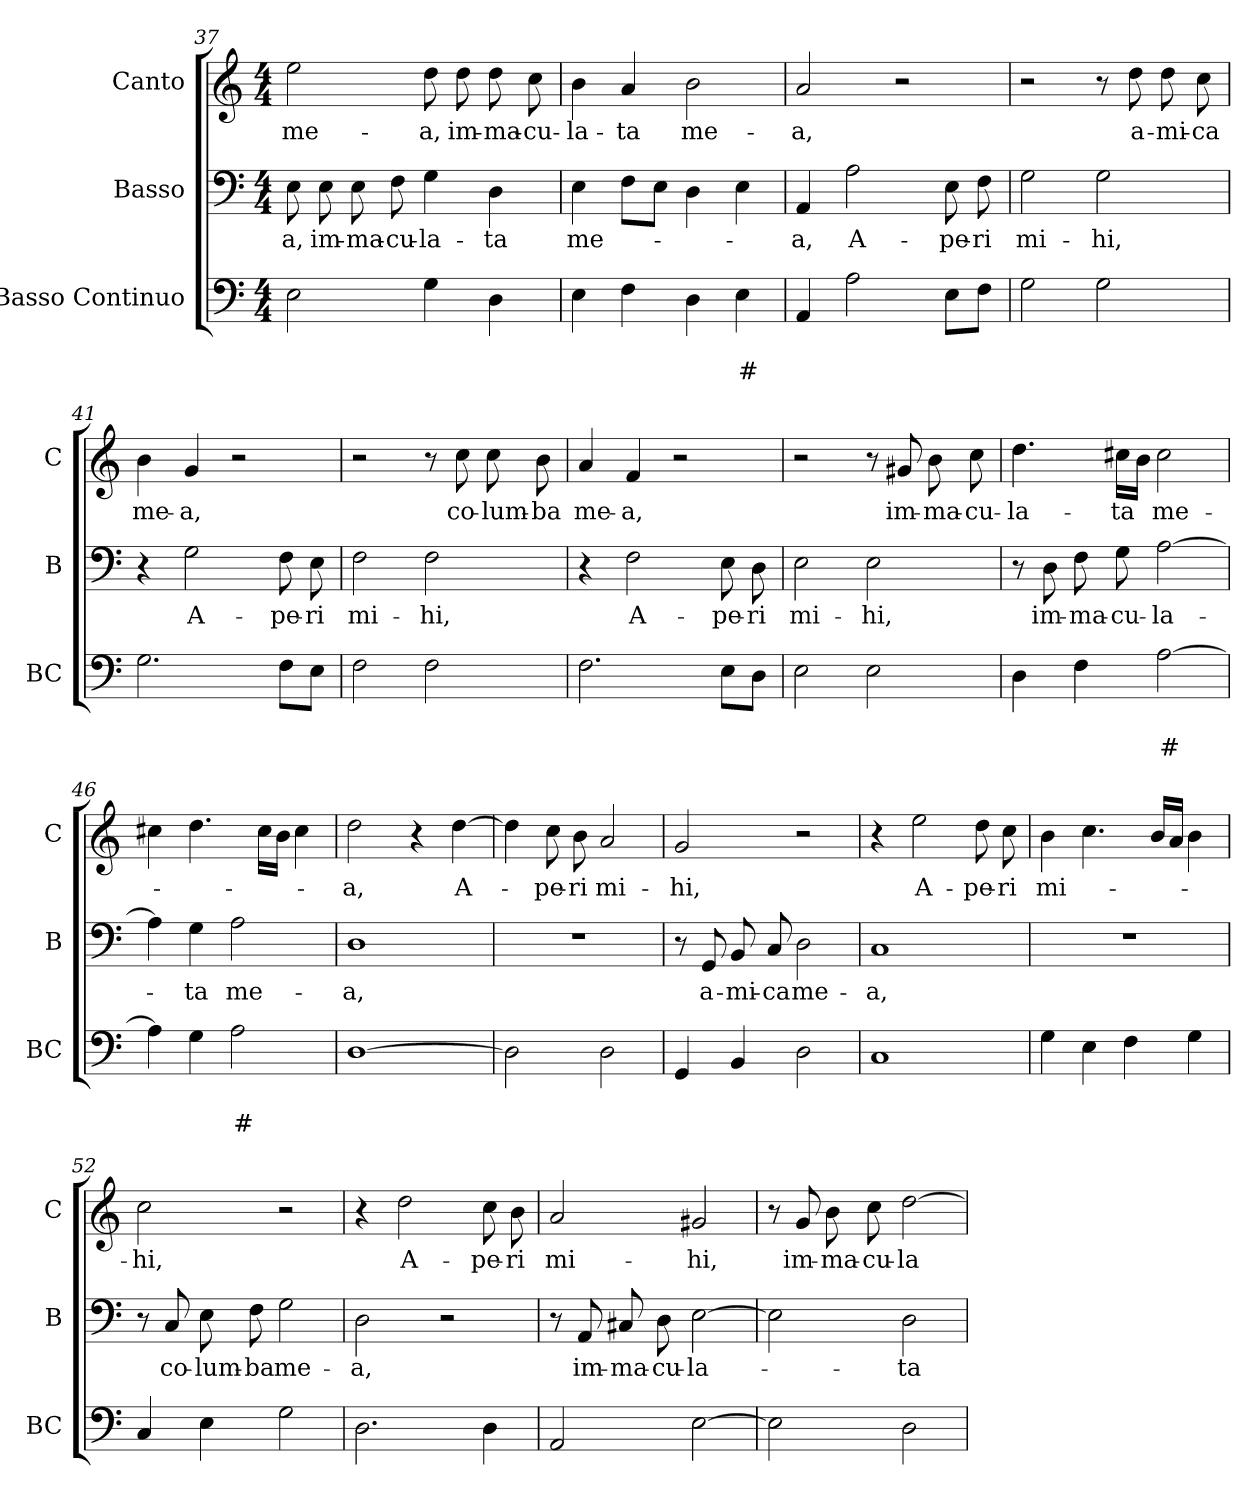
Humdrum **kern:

**kern	**text	**text	**kern	**text	**kern	**text
*part3	*part3	*part3	*part2	*part2	*part1	*part1
*staff3	*staff3	*staff3	*staff2	*staff2	*staff1	*staff1
*I"Basso Continuo	*	*	*I"Basso	*	*I"Canto	*
*I'BC	*	*	*I'B	*	*I'C	*
*clefF4	*	*	*clefF4	*	*clefG2	*
*k[]	*	*	*k[]	*	*k[]	*
*C:	*	*	*C:	*	*C:	*
*M4/4	*	*	*M4/4	*	*M4/4	*
=37	=37	=37	=37	=37	=37	=37
!	!	!	!	!LO:LY:b	!	!LO:LY:b
2E\	.	.	8E\	-a,	2ee\	me-
!	!	!	!	!LO:LY:b	!	!
.	.	.	8E\	im-	.	.
!	!	!	!	!LO:LY:b	!	!
.	.	.	8E\	-ma-	.	.
!	!	!	!	!LO:LY:b	!	!
.	.	.	8F\	-cu-	.	.
!	!	!	!	!LO:LY:b	!	!LO:LY:b
4G\	.	.	4G\	-la-	8dd\	-a,
!	!	!	!	!	!	!LO:LY:b
.	.	.	.	.	8dd\	im-
!	!	!	!	!LO:LY:b	!	!LO:LY:b
4D\	.	.	4D\	-ta	8dd\	-ma-
!	!	!	!	!	!	!LO:LY:b
.	.	.	.	.	8cc\	-cu-
=38	=38	=38	=38	=38	=38	=38
!	!	!	!	!LO:LY:b	!	!LO:LY:b
4E\	.	.	4E\	me-	4b\	-la-
!	!	!	!	!	!	!LO:LY:b
4F\	.	.	8F\L	.	4a/	-ta
.	.	.	8E\J	.	.	.
!	!	!	!	!	!	!LO:LY:b
4D\	.	.	4D\	.	2b\	me-
!	!	!LO:LY:b	!	!	!	!
4E\	.	#	4E\	.	.	.
=39	=39	=39	=39	=39	=39	=39
!	!	!	!	!LO:LY:b	!	!LO:LY:b
4AA/	.	.	4AA/	-a,	2a/	-a,
!	!	!	!	!LO:LY:b	!	!
2A\	.	.	2A\	A-	.	.
.	.	.	.	.	2r	.
!	!	!	!	!LO:LY:b	!	!
8E\L	.	.	8E\	-pe-	.	.
!	!	!	!	!LO:LY:b	!	!
8F\J	.	.	8F\	-ri	.	.
=40	=40	=40	=40	=40	=40	=40
!	!	!	!	!LO:LY:b	!	!
2G\	.	.	2G\	mi-	2r	.
!	!	!	!	!LO:LY:b	!	!
2G\	.	.	2G\	-hi,	8r	.
!	!	!	!	!	!	!LO:LY:b
.	.	.	.	.	8dd\	a-
!	!	!	!	!	!	!LO:LY:b
.	.	.	.	.	8dd\	-mi-
!	!	!	!	!	!	!LO:LY:b
.	.	.	.	.	8cc\	-ca
!!LO:LB:g=z
=41	=41	=41	=41	=41	=41	=41
!	!	!	!	!	!	!LO:LY:b
2.G\	.	.	4r	.	4b\	me-
!	!	!	!	!LO:LY:b	!	!LO:LY:b
.	.	.	2G\	A-	4g/	-a,
.	.	.	.	.	2r	.
!	!	!	!	!LO:LY:b	!	!
8F\L	.	.	8F\	-pe-	.	.
!	!	!	!	!LO:LY:b	!	!
8E\J	.	.	8E\	-ri	.	.
=42	=42	=42	=42	=42	=42	=42
!	!	!	!	!LO:LY:b	!	!
2F\	.	.	2F\	mi-	2r	.
!	!	!	!	!LO:LY:b	!	!
2F\	.	.	2F\	-hi,	8r	.
!	!	!	!	!	!	!LO:LY:b
.	.	.	.	.	8cc\	co-
!	!	!	!	!	!	!LO:LY:b
.	.	.	.	.	8cc\	-lum-
!	!	!	!	!	!	!LO:LY:b
.	.	.	.	.	8b\	-ba
=43	=43	=43	=43	=43	=43	=43
!	!	!	!	!	!	!LO:LY:b
2.F\	.	.	4r	.	4a/	me-
!	!	!	!	!LO:LY:b	!	!LO:LY:b
.	.	.	2F\	A-	4f/	-a,
.	.	.	.	.	2r	.
!	!	!	!	!LO:LY:b	!	!
8E\L	.	.	8E\	-pe-	.	.
!	!	!	!	!LO:LY:b	!	!
8D\J	.	.	8D\	-ri	.	.
=44	=44	=44	=44	=44	=44	=44
!	!	!	!	!LO:LY:b	!	!
2E\	.	.	2E\	mi-	2r	.
!	!	!	!	!LO:LY:b	!	!
2E\	.	.	2E\	-hi,	8r	.
!	!	!	!	!	!	!LO:LY:b
.	.	.	.	.	8g#X/	im-
!	!	!	!	!	!	!LO:LY:b
.	.	.	.	.	8b\	-ma-
!	!	!	!	!	!	!LO:LY:b
.	.	.	.	.	8cc\	-cu-
=45	=45	=45	=45	=45	=45	=45
!	!	!	!	!	!	!LO:LY:b
4D\	.	.	8r	.	4.dd\	-la-
!	!	!	!	!LO:LY:b	!	!
.	.	.	8D\	im-	.	.
!	!	!	!	!LO:LY:b	!	!
4F\	.	.	8F\	-ma-	.	.
!	!	!	!	!LO:LY:b	!	!LO:LY:b
.	.	.	8G\	-cu-	16cc#X\LL	-ta
.	.	.	.	.	16b\JJ	.
!	!	!LO:LY:b	!	!LO:LY:b	!	!LO:LY:b
[2A\	.	#	[2A\	-la-	2cc#\	me-
=46	=46	=46	=46	=46	=46	=46
4A\]	.	.	4A\]	.	4cc#X\	.
!	!	!	!	!LO:LY:b	!	!
4G\	.	.	4G\	-ta	4.dd\	.
!	!	!LO:LY:b	!	!LO:LY:b	!	!
2A\	.	#	2A\	me-	.	.
.	.	.	.	.	16cc#\LL	.
.	.	.	.	.	16b\JJ	.
.	.	.	.	.	4cc#\	.
!!LO:PB:g=z
=47	=47	=47	=47	=47	=47	=47
!	!	!	!	!LO:LY:b	!	!LO:LY:b
[1D	.	.	1D	-a,	2dd\	-a,
.	.	.	.	.	4r	.
!	!	!	!	!	!	!LO:LY:b
.	.	.	.	.	[4dd\	A-
=48	=48	=48	=48	=48	=48	=48
2D\]	.	.	1r	.	4dd\]	.
!	!	!	!	!	!	!LO:LY:b
.	.	.	.	.	8cc\	-pe-
!	!	!	!	!	!	!LO:LY:b
.	.	.	.	.	8b\	-ri
!	!	!	!	!	!	!LO:LY:b
2D\	.	.	.	.	2a/	mi-
=49	=49	=49	=49	=49	=49	=49
!	!	!	!	!	!	!LO:LY:b
4GG/	.	.	8r	.	2g/	-hi,
!	!	!	!	!LO:LY:b	!	!
.	.	.	8GG/	a-	.	.
!	!	!	!	!LO:LY:b	!	!
4BB/	.	.	8BB/	-mi-	.	.
!	!	!	!	!LO:LY:b	!	!
.	.	.	8C/	-ca	.	.
!	!	!	!	!LO:LY:b	!	!
2D\	.	.	2D\	me-	2r	.
=50	=50	=50	=50	=50	=50	=50
!	!	!	!	!LO:LY:b	!	!
1C	.	.	1C	-a,	4r	.
!	!	!	!	!	!	!LO:LY:b
.	.	.	.	.	2ee\	A-
!	!	!	!	!	!	!LO:LY:b
.	.	.	.	.	8dd\	-pe-
!	!	!	!	!	!	!LO:LY:b
.	.	.	.	.	8cc\	-ri
=51	=51	=51	=51	=51	=51	=51
!	!	!	!	!	!	!LO:LY:b
4G\	.	.	1r	.	4b\	mi-
4E\	.	.	.	.	4.cc\	.
4F\	.	.	.	.	.	.
.	.	.	.	.	16b/LL	.
.	.	.	.	.	16a/JJ	.
4G\	.	.	.	.	4b\	.
=52	=52	=52	=52	=52	=52	=52
!	!	!	!	!	!	!LO:LY:b
4C/	.	.	8r	.	2cc\	-hi,
!	!	!	!	!LO:LY:b	!	!
.	.	.	8C/	co-	.	.
!	!	!	!	!LO:LY:b	!	!
4E\	.	.	8E\	-lum-	.	.
!	!	!	!	!LO:LY:b	!	!
.	.	.	8F\	-ba	.	.
!	!	!	!	!LO:LY:b	!	!
2G\	.	.	2G\	me-	2r	.
=53	=53	=53	=53	=53	=53	=53
!	!	!	!	!LO:LY:b	!	!
2.D\	.	.	2D\	-a,	4r	.
!	!	!	!	!	!	!LO:LY:b
.	.	.	.	.	2dd\	A-
.	.	.	2r	.	.	.
!	!	!	!	!	!	!LO:LY:b
4D\	.	.	.	.	8cc\	-pe-
!	!	!	!	!	!	!LO:LY:b
.	.	.	.	.	8b\	-ri
!!LO:LB:g=z
=54	=54	=54	=54	=54	=54	=54
!	!	!	!	!	!	!LO:LY:b
2AA/	.	.	8r	.	2a/	mi-
!	!	!	!	!LO:LY:b	!	!
.	.	.	8AA/	im-	.	.
!	!	!	!	!LO:LY:b	!	!
.	.	.	8C#X/	-ma-	.	.
!	!	!	!	!LO:LY:b	!	!
.	.	.	8D\	-cu-	.	.
!	!	!	!	!LO:LY:b	!	!LO:LY:b
[2E\	.	.	[2E\	-la-	2g#X/	-hi,
=55	=55	=55	=55	=55	=55	=55
2E\]	.	.	2E\]	.	8r	.
!	!	!	!	!	!	!LO:LY:b
.	.	.	.	.	8g/	im-
!	!	!	!	!	!	!LO:LY:b
.	.	.	.	.	8b\	-ma-
!	!	!	!	!	!	!LO:LY:b
.	.	.	.	.	8cc\	-cu-
!	!	!	!	!LO:LY:b	!	!LO:LY:b
2D\	.	.	2D\	-ta	[2dd\	-la-
=	=	=	=	=	=	=
*-	*-	*-	*-	*-	*-	*-
